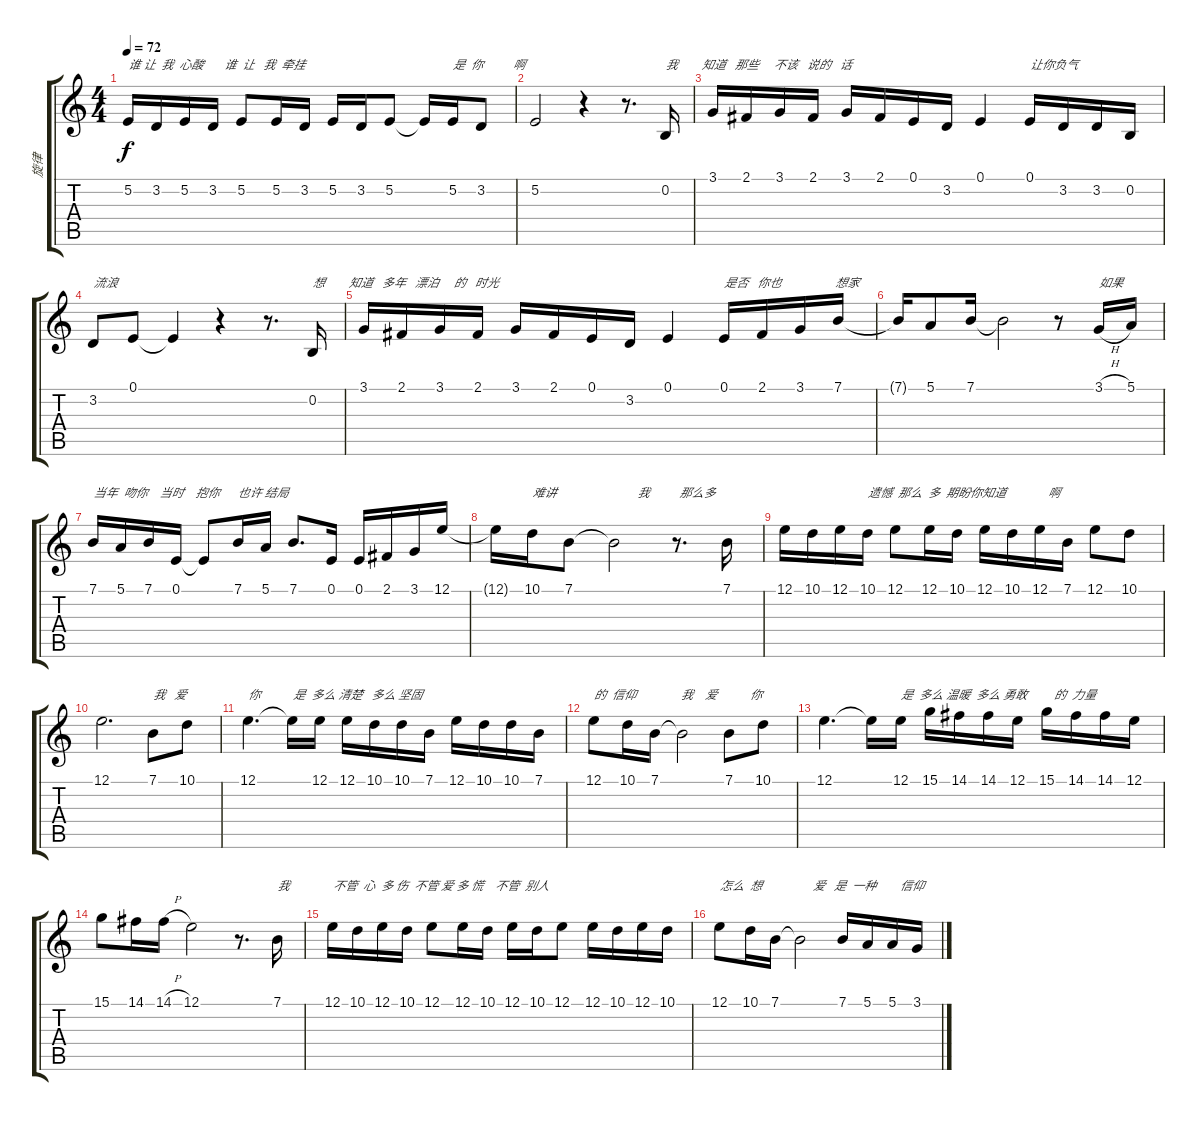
\track ("旋律" "旋律") {instrument synthvoice}
\staff {score tabs}
\tuning (E4 B3 G3 D3 A2 E2) {hide}
\ts (4 4)
\tempo 72
\clef g2
\ks c
5.2.16{txt "谁 让  我  心酸       谁  让   我  牵挂" dy f} 3.2.16 5.2.16 3.2.16 5.2.8 5.2.16 3.2.16 5.2.16 3.2.16 5.2.8 5.2{t}.16 5.2.16{txt "是  你          啊 "} 3.2.8 |
5.2.2 r.4 r.8{d} 0.2.16{txt "我        知道   那些     不该   说的   话  "} |
3.1.16 2.1.16 3.1.16 2.1.16 3.1.16 2.1.16 0.1.16 3.2.16 0.1.4 0.1.16{txt "让你负气"} 3.2.16 3.2.16 0.2.16 |
3.2.8{txt "流浪"} 0.1.8 0.1{t}.4 r.4 r.8{d} 0.2.16{txt "想        知道   多年   漂泊     的   时光"} |
3.1.16 2.1.16 3.1.16 2.1.16 3.1.16 2.1.16 0.1.16 3.2.16 0.1.4 0.1.16{txt "是否   你也                  想家"} 2.1.16 3.1.16 7.1.16 |
7.1{t}.16 5.1.8 7.1.16 7.1{t}.2 r.8 3.1{h}.16{txt "如果"} 5.1.16 |
7.1.16{txt "当年  吻你    当时    抱你      也许 结局"} 5.1.16 7.1.16 0.1.16 0.1{t}.8 7.1.16 5.1.16 7.1.8{d} 0.1.16 0.1.16 2.1.16 3.1.16 12.1.16 |
12.1{t}.16 10.1.16{txt "难讲                           我          那么多 "} 7.1.8 7.1{t}.2 r.8{d} 7.1.16 |
12.1.16 10.1.16 12.1.16 10.1.16{txt "遗憾  那么  多  期盼你知道              啊 "} 12.1.8 12.1.16 10.1.16 12.1.16 10.1.16 12.1.16 7.1.16 12.1.8 10.1.8 |
12.1.2{d} 7.1.8{txt "我   爱"} 10.1.8 |
12.1.4{d txt "你           是  多么 清楚   多么 坚固   "} 12.1{t}.16 12.1.16 12.1.16 10.1.16 10.1.16 7.1.16 12.1.16 10.1.16 10.1.16 7.1.16 |
12.1.8{txt "的  信仰               我    爱           你"} 10.1.16 7.1.16 7.1{t}.2 7.1.8 10.1.8 |
12.1.4{d} 12.1{t}.16 12.1.16{txt "是  多么 温暖  多么 勇敢         的  力量"} 15.1.16 14.1.16 14.1.16 12.1.16 15.1.16 14.1.16 14.1.16 12.1.16 |
15.1.8 14.1.16 14.1{h}.16 12.1.2 r.8{d} 7.1.16{txt "我"} |
12.1.16{txt "不管  心  多 伤  不管 爱 多 慌    不管  别人"} 10.1.16 12.1.16 10.1.16 12.1.8 12.1.16 10.1.16 12.1.16 10.1.16 12.1.8 12.1.16 10.1.16 12.1.16 10.1.16 |
12.1.8{txt "怎么  想                 爱   是  一种        信仰"} 10.1.16 7.1.16 7.1{t}.2 7.1.16 5.1.16 5.1.16 3.1.16
